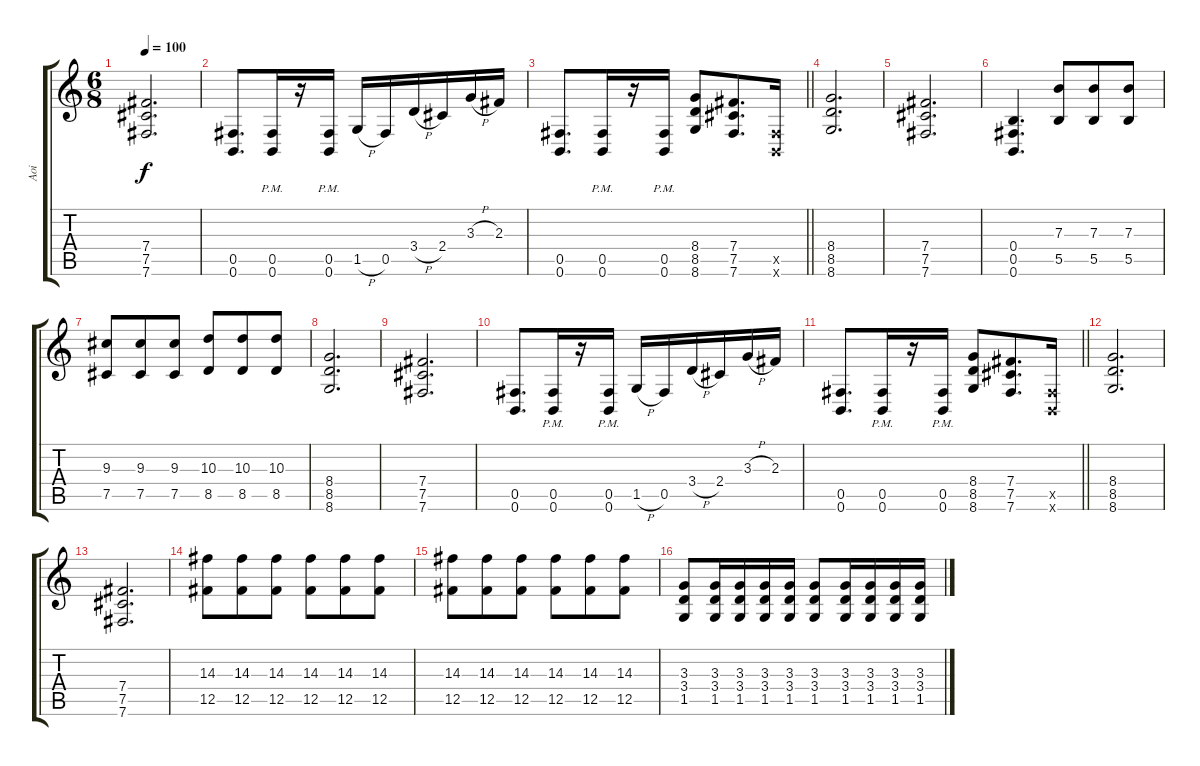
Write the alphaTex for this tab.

\track ("Aoi" "Aoi") {instrument distortionguitar}
\staff {score tabs}
\tuning (Db4 Ab3 E3 B2 Gb2 B1) {hide}
\ts (6 8)
\tempo 100
\clef g2
\ks c
(7.4 7.5 7.6).2{d dy f} |
(0.5 0.6).8{d} (0.5 0.6{pm}).16 r.16 (0.5 0.6{pm}).16 1.5{h}.16 0.5.16 3.4{h}.16 2.4.16 3.3{h}.16 2.3.16 |
\barLineRight lightlight
(0.5 0.6).8{d} (0.5{pm} 0.6).16 r.16 (0.5{pm} 0.6).16{volume 16} (8.4 8.5 8.6).8 (7.4 7.5 7.6).8{d} (0.5{x} 0.6{x}).16{volume 13} |
(8.4 8.5 8.6).2{d} |
(7.4 7.5 7.6).2{d} |
(0.4 0.5 0.6).4{d} (7.3 5.5).8 (7.3 5.5).8 (7.3 5.5).8 |
(9.3 7.5).8 (9.3 7.5).8 (9.3 7.5).8 (10.3 8.5).8 (10.3 8.5).8 (10.3 8.5).8 |
(8.4 8.5 8.6).2{d} |
(7.4 7.5 7.6).2{d} |
(0.5 0.6).8{d} (0.5 0.6{pm}).16 r.16 (0.5 0.6{pm}).16 1.5{h}.16 0.5.16 3.4{h}.16 2.4.16 3.3{h}.16 2.3.16 |
\barLineRight lightlight
(0.5 0.6).8{d} (0.5{pm} 0.6).16 r.16 (0.5{pm} 0.6).16{volume 16} (8.4 8.5 8.6).8 (7.4 7.5 7.6).8{d} (0.5{x} 0.6{x}).16{volume 13} |
(8.4 8.5 8.6).2{d} |
(7.4 7.5 7.6).2{d} |
(14.3 12.5).8 (14.3 12.5).8 (14.3 12.5).8 (14.3 12.5).8 (14.3 12.5).8 (14.3 12.5).8 |
(14.3 12.5).8 (14.3 12.5).8 (14.3 12.5).8 (14.3 12.5).8 (14.3 12.5).8 (14.3 12.5).8 |
(3.3 3.4 1.5).8 (3.3 3.4 1.5).16 (3.3 3.4 1.5).16 (3.3 3.4 1.5).16 (3.3 3.4 1.5).16 (3.3 3.4 1.5).8 (3.3 3.4 1.5).16 (3.3 3.4 1.5).16 (3.3 3.4 1.5).16 (3.3 3.4 1.5).16
